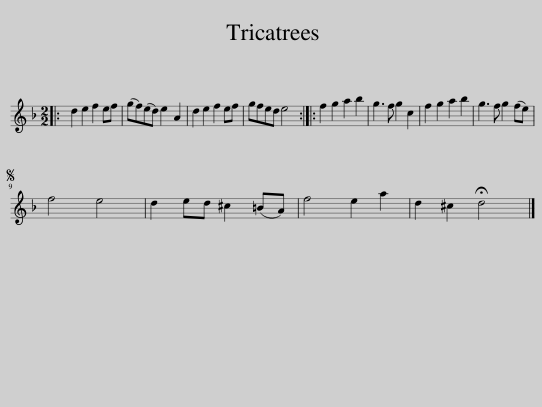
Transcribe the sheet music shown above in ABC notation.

X:1
L:1/8
M:2/2
I:linebreak $
K:Dmin
V:1 treble
V:1
|: d2 e2 f2 ef | (gf)(ed) e2 A2 | d2 e2 f2 ef | gfed e4 :: f2 g2 a2 b2 | %5
 g3 f g2 c2 | f2 g2 a2 b2 | g3 f g2 (fe) |$S f4 e4 | d2 ed ^c2 (=BA) | %10
 f4 e2 a2 | d2 ^c2 !fermata!d4 |] %12
